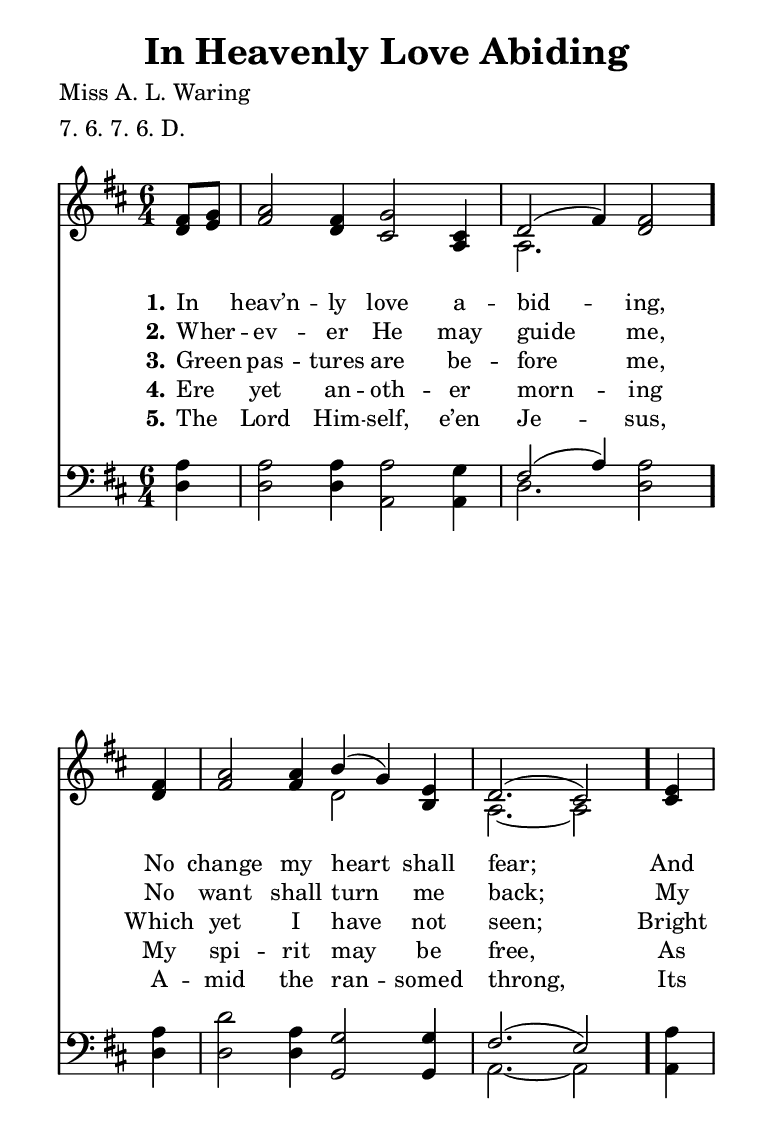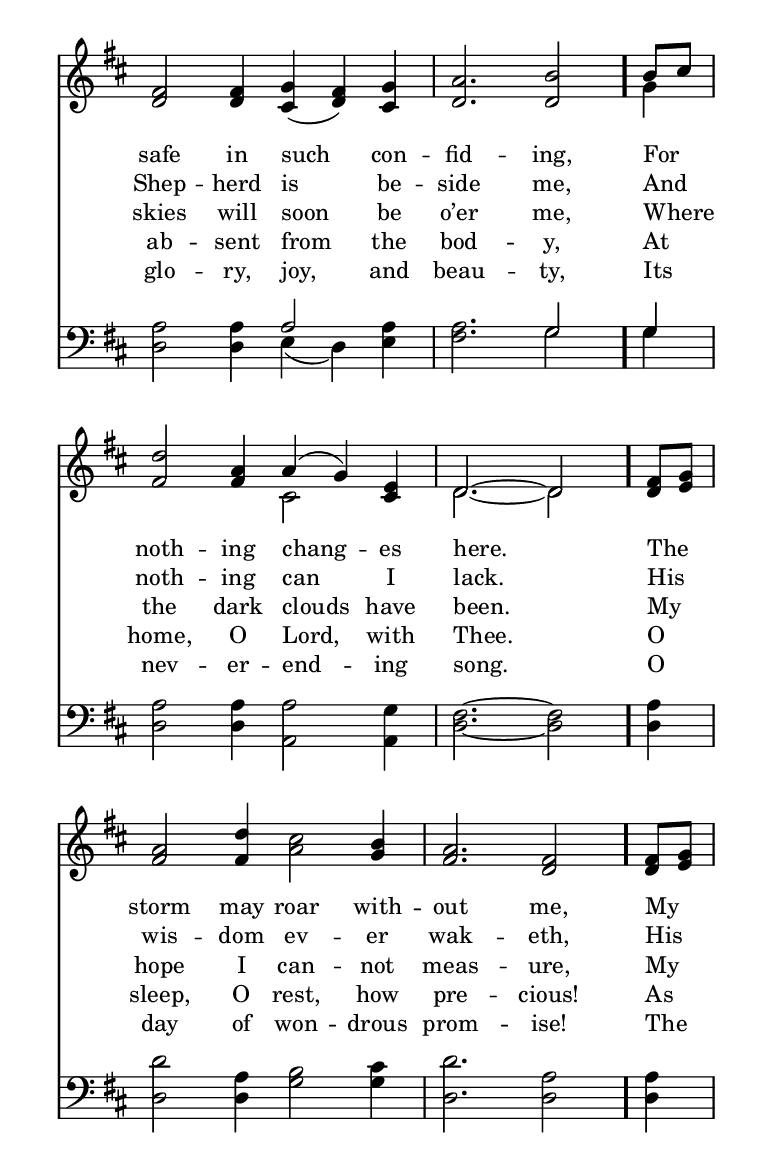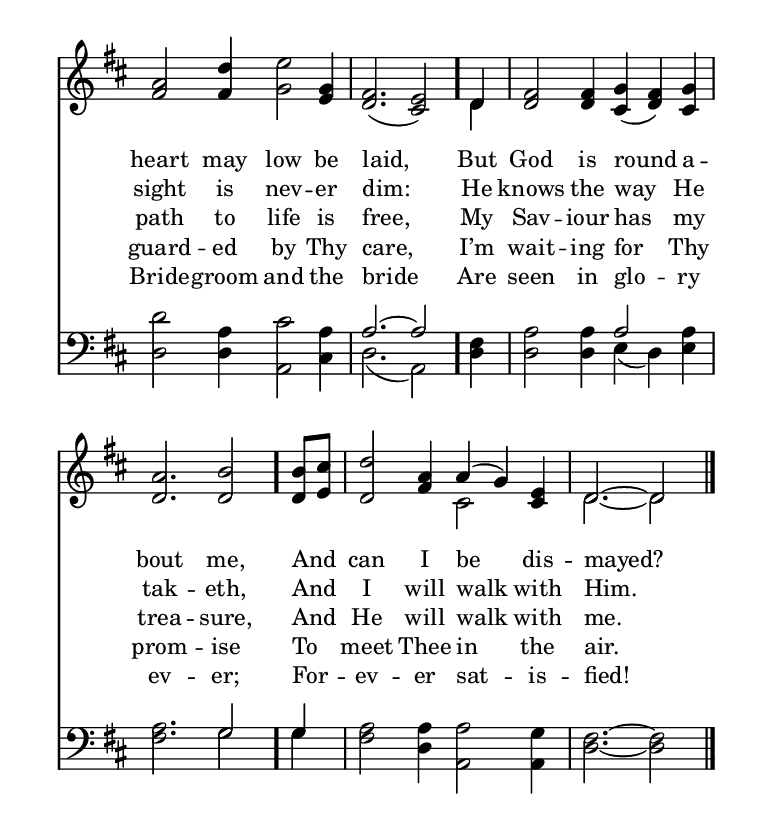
\include "common/global.ily"
\paper {
  \include "common/paper.ily"
}

\header{
  hymnnumber = "228"
  title = "In Heavenly Love Abiding"
  tunename = "Confidence"
  meter = "7. 6. 7. 6. D."
  poet = "Miss A. L. Waring"
  composer = ""
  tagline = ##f
}

global = {
  \include "common/overrides.ily"
  \override Staff.TimeSignature.style = #'numbered
  \time 6/4
  \override Score.MetronomeMark.transparent = ##t % hide all fermata changes too
  \tempo 4=120
  \key d \major
  \partial 4
  \autoBeamOff
}

notesSoprano = {
\global
\relative c' {

  fis8[ g] | a2 fis4 g2 cis,4 | d2( fis4) fis2
  fis4 | a2 a4 b( g) e | d2.( cis2)
  e4 | fis2 fis4 g( fis) g | a2. b2
  b8[ cis] | d2 a4 a( g) e | d2. ~ d2
  fis8[ g] a2 d4 cis2 b4 | a2. fis2
  fis8[ g] | a2 d4 e2 g,4 | fis2.( e2)
  d4 | fis2 fis4 g( fis) g | a2. b2
  b8[ cis] | d2 a4 a( g) e | d2. ~ d2

  \bar "|."

}
}

notesAlto = {
\global
\relative e' {

  d8[ e] | fis2 d4 cis2 a4 | a2. d2
  d4 | fis2 fis4 d2 b4 | a2. ~ a2
  cis4 | d2 d4 cis( d) cis | d2. d2
  g4 | fis2 fis4 cis2 cis4 | d2. ~ d2
  d8[ e] | fis2 fis4 a2 g4 | fis2. d2
  d8[ e] | fis2 fis4 g2 e4 | d2.( cis2)
  d4 | d2 d4 cis( d) cis | d2. d2
  d8[ e] | d2 fis4 cis2 cis4 | d2. ~ d2

}
}

notesTenor = {
\global
\relative a {

  a4 | a2 a4 a2 g4 | fis2( a4) a2
  a4 | d2 a4 g2 g4 | fis2.( e2)
  a4 | a2 a4 a2 a4 | a2. g2
  g4 | a2 a4 a2 g4 | fis2. ~ fis2
  a4 | d2 a4 b2 cis4 | d2. a2
  a4 | d2 a4 cis2 a4 | a2. ~ a2
  fis4 | a2 a4 a2 a4 | a2. g2
  g4 | a2 a4 a2 g4 | fis2. ~ fis2

}
}

notesBass = {
\global
\relative f {

  d4 | d2 d4 a2 a4 | d2. d2
  d4 | d2 d4 g,2 g4 | a2. ~ a2
  a4 | d2 d4 e( d) e | fis2. g2
  g4 | d2 d4 a2 a4 | d2. ~ d2
  d4 | d2 d4 g2 g4 | d2. d2
  d4 | d2 d4 a2 cis4 | d2.( a2)
  d4 | d2 d4 e( d) e | fis2. g2
  g4 | fis2 d4 a2 a4 | d2. ~ d2

}
}

wordsA = \lyricmode {
\set stanza = "1."

In heav’n -- ly love a -- bid -- ing, \bar "."
No change my heart shall fear; \bar "."
And safe in such con -- fid -- ing, \bar "."
For noth -- ing chang -- es here. \bar "."
The storm may roar with -- out me, \bar "."
My heart may low be laid, \bar "."
But God is round a -- bout me, \bar "."
And can I be dis -- mayed? \bar "."

}

wordsB = \lyricmode {
\set stanza = "2."

Wher -- ev -- er He may guide me,
No want shall turn me back;
My Shep -- herd is be -- side me,
And noth -- ing can I lack.
His wis -- dom ev -- er wak -- eth,
His sight is nev -- er dim:
He knows the way He tak -- eth,
And I will walk with Him.

}

wordsC = \lyricmode {
\set stanza = "3."

Green pas -- tures are be -- fore me,
Which yet I have not seen;
Bright skies will soon be o’er me,
Where the dark clouds have been.
My hope I can -- not meas -- ure,
My path to life is free,
My Sav -- iour has my trea -- sure,
And He will walk with me.

}

wordsD = \lyricmode {
\set stanza = "4."

Ere yet an -- oth -- er morn -- ing
My spi -- rit may be free,
As ab -- sent from the bod -- y,
At home, O Lord, with Thee.
O sleep, O rest, how pre -- cious!
As guard -- ed by Thy care,
I’m wait -- ing for Thy prom -- ise
To meet Thee in the air.

}

wordsE = \lyricmode {
\set stanza = "5."

The Lord Him -- self, e’en Je -- sus,
A -- mid the ran -- somed throng,
Its glo -- ry, joy, and beau -- ty,
Its nev -- er -- end -- ing song.
O day of won -- drous prom -- ise!
The Bride -- groom and the bride
Are seen in glo -- ry ev -- er;
For -- ev -- er sat -- is -- fied!

}

\score {
  \context ChoirStaff <<
    \context Staff = upper <<
      \set Staff.autoBeaming = ##f
      \set ChoirStaff.systemStartDelimiter = #'SystemStartBar
      \set ChoirStaff.printPartCombineTexts = ##f
      \partcombine #'(2 . 9) \notesSoprano \notesAlto
      \context NullVoice = sopranos { \voiceOne << \notesSoprano >> }
      \context NullVoice = altos { \voiceTwo << \notesAlto >> }
      \context Lyrics = one   \lyricsto sopranos \wordsA
      \context Lyrics = two   \lyricsto sopranos \wordsB
      \context Lyrics = three \lyricsto sopranos \wordsC
      \context Lyrics = four  \lyricsto sopranos \wordsD
      \context Lyrics = five  \lyricsto sopranos \wordsE
    >>
    \context Staff = men <<
      \clef bass
      \set ChoirStaff.printPartCombineTexts = ##f
      \partcombine #'(2 . 9) \notesTenor \notesBass
      \context NullVoice = tenors { \voiceOne << \notesTenor >> }
      \context NullVoice = basses { \voiceTwo << \notesBass >> }
    >>
  >>
  \layout {
    \include "common/layout.ily"
  }
  \midi{
    \include "common/midi.ily"
  }
}

\version "2.19.49"  % necessary for upgrading to future LilyPond versions.

% vi:set et ts=2 sw=2 ai nocindent syntax=lilypond:
